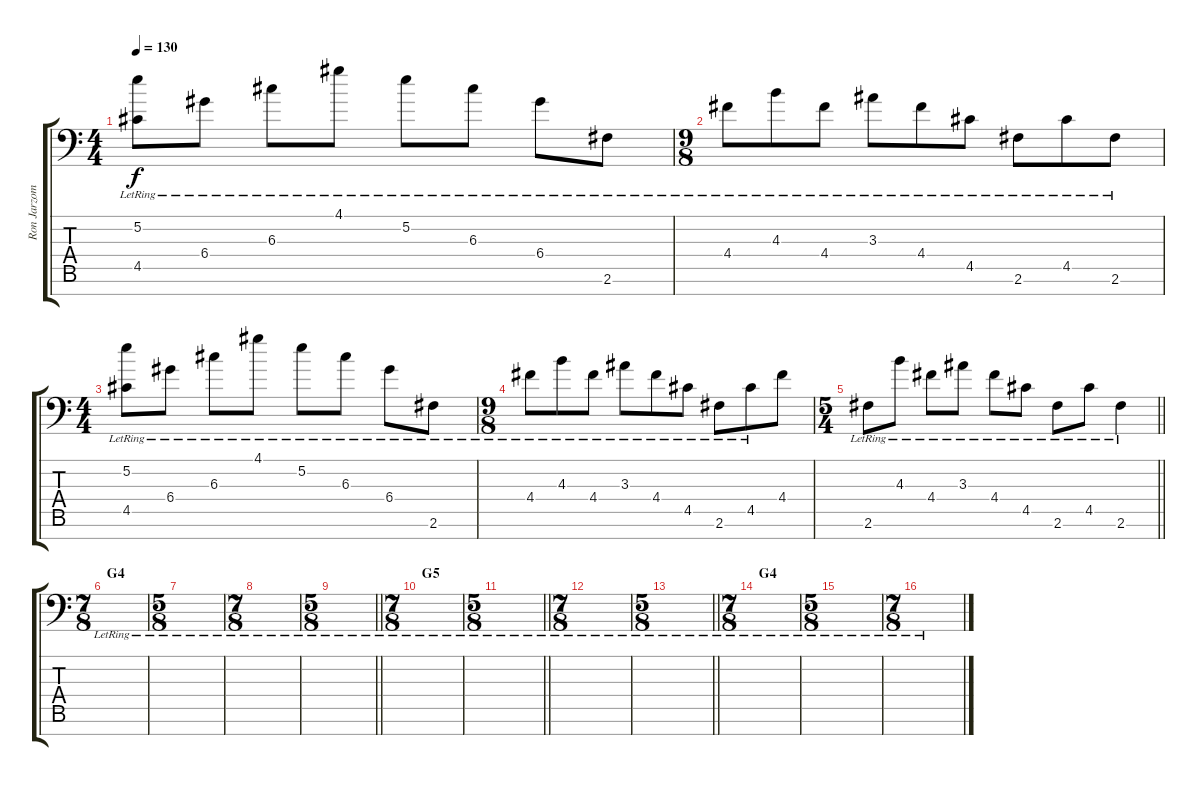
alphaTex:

\track ("Ron Jarzombek Rhythm 2" "Ron Jarzom") {instrument acousticguitarsteel}
\staff {score tabs}
\tuning (E4 B3 G3 D3 A2 E2 A1) {hide}
\ts (4 4)
\tempo 130
\clef f4
\ks c
(5.2{lr} 4.5{lr}).8{dy f} 6.4{lr}.8 6.3{lr}.8 4.1{lr}.8 5.2{lr}.8 6.3{lr}.8 6.4{lr}.8 2.6{lr}.8 |
\ts (9 8)
4.4{lr}.8 4.3{lr}.8 4.4{lr}.8 3.3{lr}.8 4.4{lr}.8 4.5{lr}.8 2.6{lr}.8 4.5{lr}.8 2.6{lr}.8 |
\ts (4 4)
(5.2{lr} 4.5{lr}).8 6.4{lr}.8 6.3{lr}.8 4.1{lr}.8 5.2{lr}.8 6.3{lr}.8 6.4{lr}.8 2.6{lr}.8 |
\ts (9 8)
4.4{lr}.8 4.3{lr}.8 4.4{lr}.8 3.3{lr}.8 4.4{lr}.8 4.5{lr}.8 2.6{lr}.8 4.5{lr}.8 4.4.8 |
\ts (5 4)
\barLineRight lightlight
2.6{lr}.8 4.3{lr}.8 4.4{lr}.8 3.3{lr}.8 4.4{lr}.8 4.5{lr}.8 2.6{lr}.8 4.5{lr}.8 2.6{lr}.4 |
\ts (7 8)
\section ("" "G4")
|
\ts (5 8)
|
\ts (7 8)
|
\ts (5 8)
\barLineRight lightlight
|
\ts (7 8)
\section ("" "G5")
|
\ts (5 8)
\barLineRight lightlight
|
\ts (7 8)
|
\ts (5 8)
\barLineRight lightlight
|
\ts (7 8)
\section ("" "G4")
|
\ts (5 8)
|
\ts (7 8)
